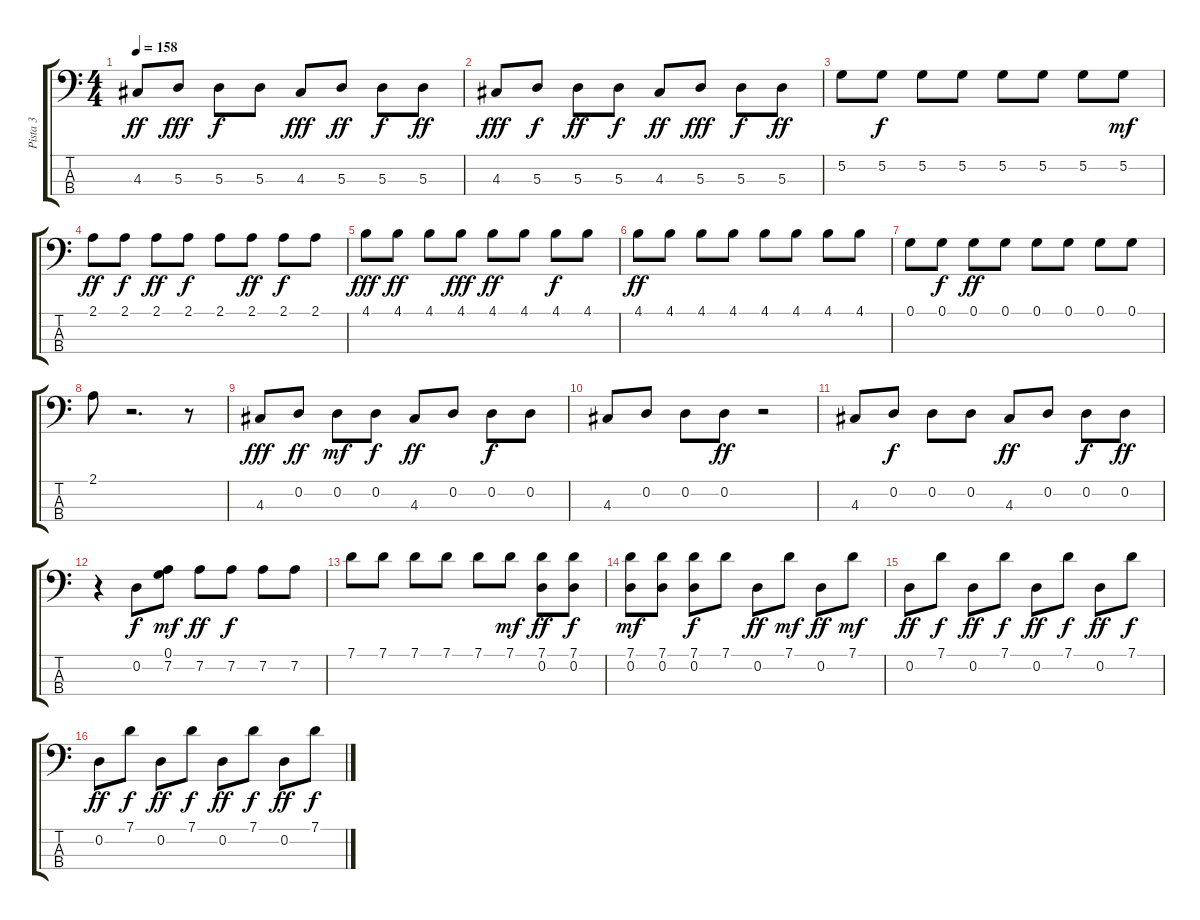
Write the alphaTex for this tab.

\track ("Pista 3" "Pista 3") {instrument electricbassfinger}
\staff {score tabs}
\tuning (G2 D2 A1 E1) {hide}
\ts (4 4)
\tempo 158
\clef f4
\ks c
4.3.8{dy ff} 5.3.8{dy fff} 5.3.8{dy f} 5.3.8 4.3.8{dy fff} 5.3.8{dy ff} 5.3.8{dy f} 5.3.8{dy ff} |
4.3.8{dy fff} 5.3.8{dy f} 5.3.8{dy ff} 5.3.8{dy f} 4.3.8{dy ff} 5.3.8{dy fff} 5.3.8{dy f} 5.3.8{dy ff} |
5.2.8 5.2.8{dy f} 5.2.8 5.2.8 5.2.8 5.2.8 5.2.8 5.2.8{dy mf} |
2.1.8{dy ff} 2.1.8{dy f} 2.1.8{dy ff} 2.1.8{dy f} 2.1.8 2.1.8{dy ff} 2.1.8{dy f} 2.1.8 |
4.1.8{dy fff} 4.1.8{dy ff} 4.1.8 4.1.8{dy fff} 4.1.8{dy ff} 4.1.8 4.1.8{dy f} 4.1.8 |
4.1.8{dy ff} 4.1.8 4.1.8 4.1.8 4.1.8 4.1.8 4.1.8 4.1.8 |
0.1.8 0.1.8{dy f} 0.1.8{dy ff} 0.1.8 0.1.8 0.1.8 0.1.8 0.1.8 |
2.1.8 r.2{d} r.8 |
4.3.8{dy fff} 0.2.8{dy ff} 0.2.8{dy mf} 0.2.8{dy f} 4.3.8{dy ff} 0.2.8 0.2.8{dy f} 0.2.8 |
4.3.8 0.2.8 0.2.8 0.2.8{dy ff} r.2 |
4.3.8 0.2.8{dy f} 0.2.8 0.2.8 4.3.8{dy ff} 0.2.8 0.2.8{dy f} 0.2.8{dy ff} |
r.4 0.2.8{dy f} (0.1 7.2).8{dy mf} 7.2.8{dy ff} 7.2.8{dy f} 7.2.8 7.2.8 |
7.1.8 7.1.8 7.1.8 7.1.8 7.1.8 7.1.8{dy mf} (7.1 0.2).8{dy ff} (7.1 0.2).8{dy f} |
(7.1 0.2).8{dy mf} (7.1 0.2).8 (7.1 0.2).8{dy f} 7.1.8 0.2.8{dy ff} 7.1.8{dy mf} 0.2.8{dy ff} 7.1.8{dy mf} |
0.2.8{dy ff} 7.1.8{dy f} 0.2.8{dy ff} 7.1.8{dy f} 0.2.8{dy ff} 7.1.8{dy f} 0.2.8{dy ff} 7.1.8{dy f} |
0.2.8{dy ff} 7.1.8{dy f} 0.2.8{dy ff} 7.1.8{dy f} 0.2.8{dy ff} 7.1.8{dy f} 0.2.8{dy ff} 7.1.8{dy f}
